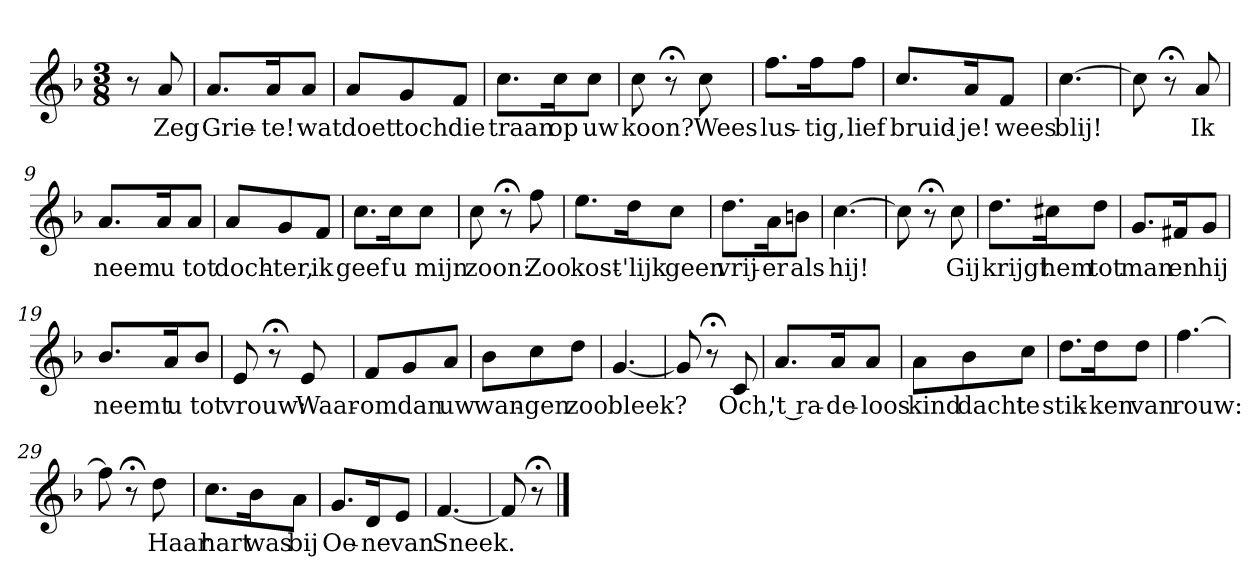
**kern	**text
*part1	*part1
*staff1	*staff1
*k[b-]	*
*F:	*
*M3/8	*
*MM120	*
=	=
8r	.
8a	Zeg
=1	=1
8.aL	Grie-
16aK	-te!
8aJ	wat
=2	=2
8aL	doet
8g	toch
8fJ	die
=3	=3
8.ccL	traan
16ccK	op
8ccJ	uw
=4	=4
8cc	koon?
8r;<	.
8cc	Wees
=5	=5
8.ffL	lus-
16ffK	-tig,
8ffJ	lief
=6	=6
8.ccL	bruid-
16aK	-je!
8fJ	wees
=7	=7
[4.cc	blij!
=8	=8
8cc]	.
8r;<	.
8a	Ik
=9	=9
8.aL	neem
16aK	u
8aJ	tot
=10	=10
8aL	doch-
8g	-ter,
8fJ	ik
=11	=11
8.ccL	geef
16ccK	u
8ccJ	mijn
=12	=12
8cc	zoon:
8r;<	.
8ff	Zoo
=13	=13
8.eeL	kost-
16ddK	-'lijk
8ccJ	geen
=14	=14
8.ddL	vrij-
16aK	-er
8bnJ	als
=15	=15
[4.cc	hij!
=16	=16
8cc]	.
8r;<	.
8cc	Gij
=17	=17
8.ddL	krijgt
16cc#XK	hem
8ddJ	tot
=18	=18
8.gL	man
16f#XK	en
8gJ	hij
=19	=19
8.b-L	neemt
16aK	u
8b-J	tot
=20	=20
8e	vrouw:
8r;<	.
8e	Waar-
=21	=21
8fL	-om
8g	dan
8aJ	uw
=22	=22
8b-L	wan-
8cc	-gen
8ddJ	zoo
=23	=23
[4.g	bleek?
=24	=24
8g]	.
8r;<	.
8c	Och,
=25	=25
8.aL	't ra-
16aK	-de-
8aJ	-loos
=26	=26
8aL	kind
8b-	dacht
8ccJ	te
=27	=27
8.ddL	stik-
16ddK	-ken
8ddJ	van
=28	=28
[4.ff	rouw:
=29	=29
8ff]	.
8r;<	.
8dd	Haar
=30	=30
8.ccL	hart
16b-K	was
8aJ	bij
=31	=31
8.gL	Oe-
16dK	-ne
8eJ	van
=32	=32
[4.f	Sneek.
=33	=33
8f]	.
8r;<	.
==	==
*-	*-
